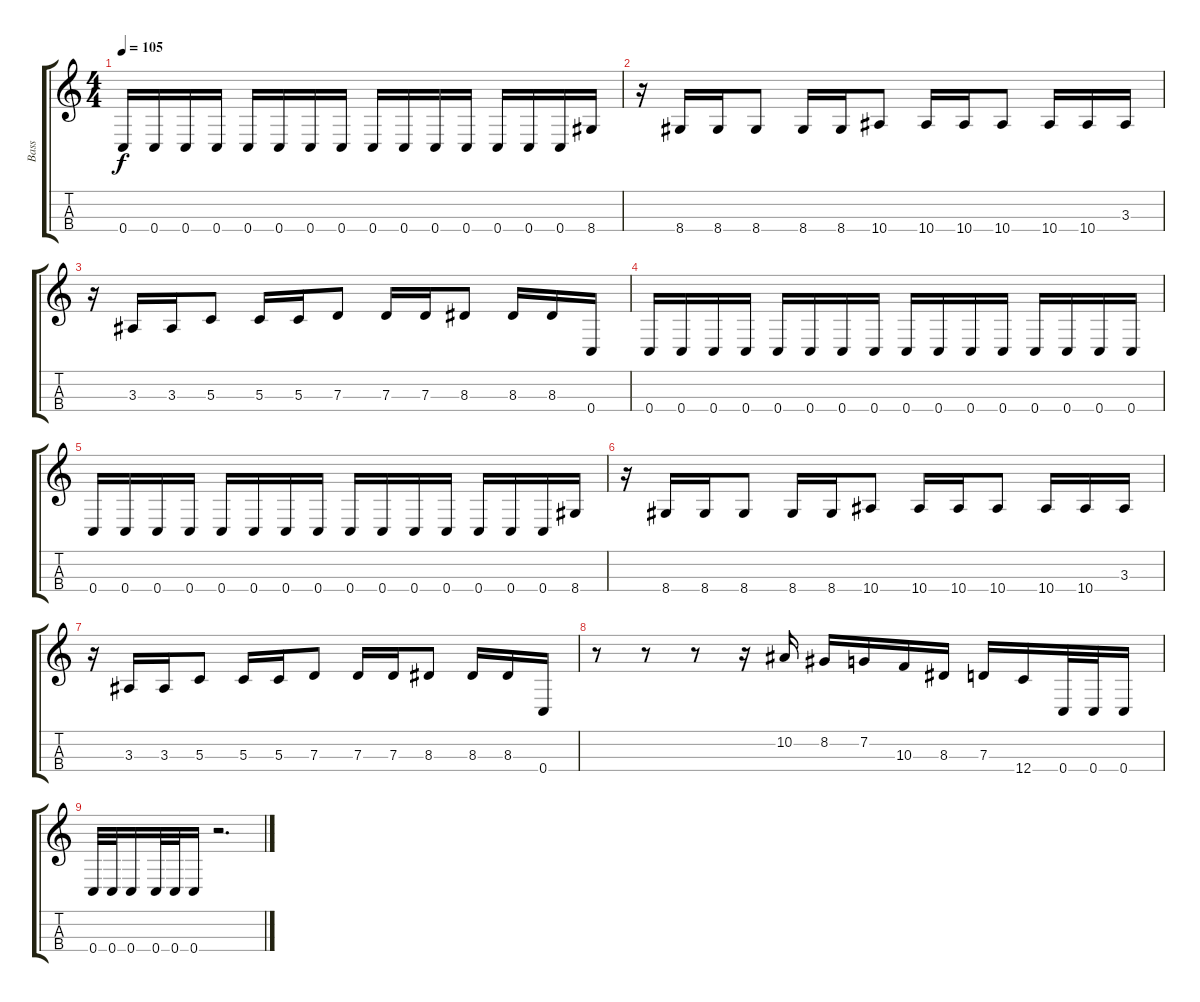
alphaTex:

\track ("Bass" "Bass") {instrument electricbassfinger}
\staff {score tabs}
\tuning (F3 C3 G2 C2) {hide}
\ts (4 4)
\tempo 105
\clef g2
\ks c
0.4.16{dy f} 0.4.16 0.4.16 0.4.16 0.4.16 0.4.16 0.4.16 0.4.16 0.4.16 0.4.16 0.4.16 0.4.16 0.4.16 0.4.16 0.4.16 8.4.16 |
r.16 8.4.16 8.4.16 8.4.8 8.4.16 8.4.16 10.4.8 10.4.16 10.4.16 10.4.8 10.4.16 10.4.16 3.3.16 |
r.16 3.3.16 3.3.16 5.3.8 5.3.16 5.3.16 7.3.8 7.3.16 7.3.16 8.3.8 8.3.16 8.3.16 0.4.16 |
0.4.16 0.4.16 0.4.16 0.4.16 0.4.16 0.4.16 0.4.16 0.4.16 0.4.16 0.4.16 0.4.16 0.4.16 0.4.16 0.4.16 0.4.16 0.4.16 |
0.4.16 0.4.16 0.4.16 0.4.16 0.4.16 0.4.16 0.4.16 0.4.16 0.4.16 0.4.16 0.4.16 0.4.16 0.4.16 0.4.16 0.4.16 8.4.16 |
r.16 8.4.16 8.4.16 8.4.8 8.4.16 8.4.16 10.4.8 10.4.16 10.4.16 10.4.8 10.4.16 10.4.16 3.3.16 |
r.16 3.3.16 3.3.16 5.3.8 5.3.16 5.3.16 7.3.8 7.3.16 7.3.16 8.3.8 8.3.16 8.3.16 0.4.16 |
r.8 r.8 r.8 r.16 10.2.16 8.2.16 7.2.16 10.3.16 8.3.16 7.3.16 12.4.16 0.4.32 0.4.32 0.4.16 |
0.4.32 0.4.32 0.4.16 0.4.32 0.4.32 0.4.16 r.2{d}
